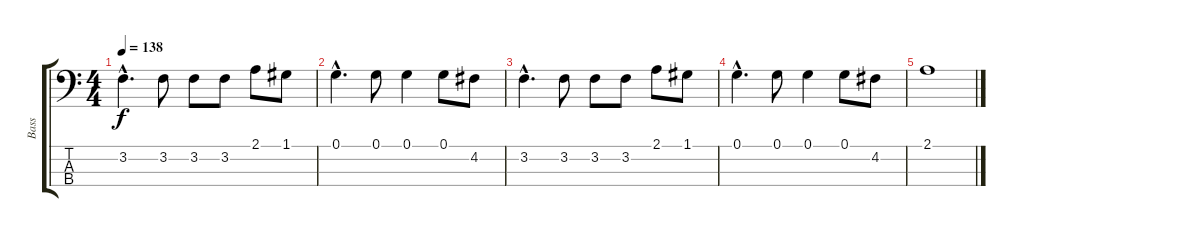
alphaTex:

\track ("Bass" "Bass") {instrument electricbasspick}
\staff {score tabs}
\tuning (G2 D2 A1 E1) {hide}
\ts (4 4)
\tempo 138
\clef f4
\ks c
3.2{hac}.4{d dy f} 3.2.8 3.2.8 3.2.8 2.1.8 1.1.8 |
0.1{hac}.4{d} 0.1.8 0.1.4 0.1.8 4.2.8 |
3.2{hac}.4{d} 3.2.8 3.2.8 3.2.8 2.1.8 1.1.8 |
0.1{hac}.4{d} 0.1.8 0.1.4 0.1.8 4.2.8 |
2.1.1
